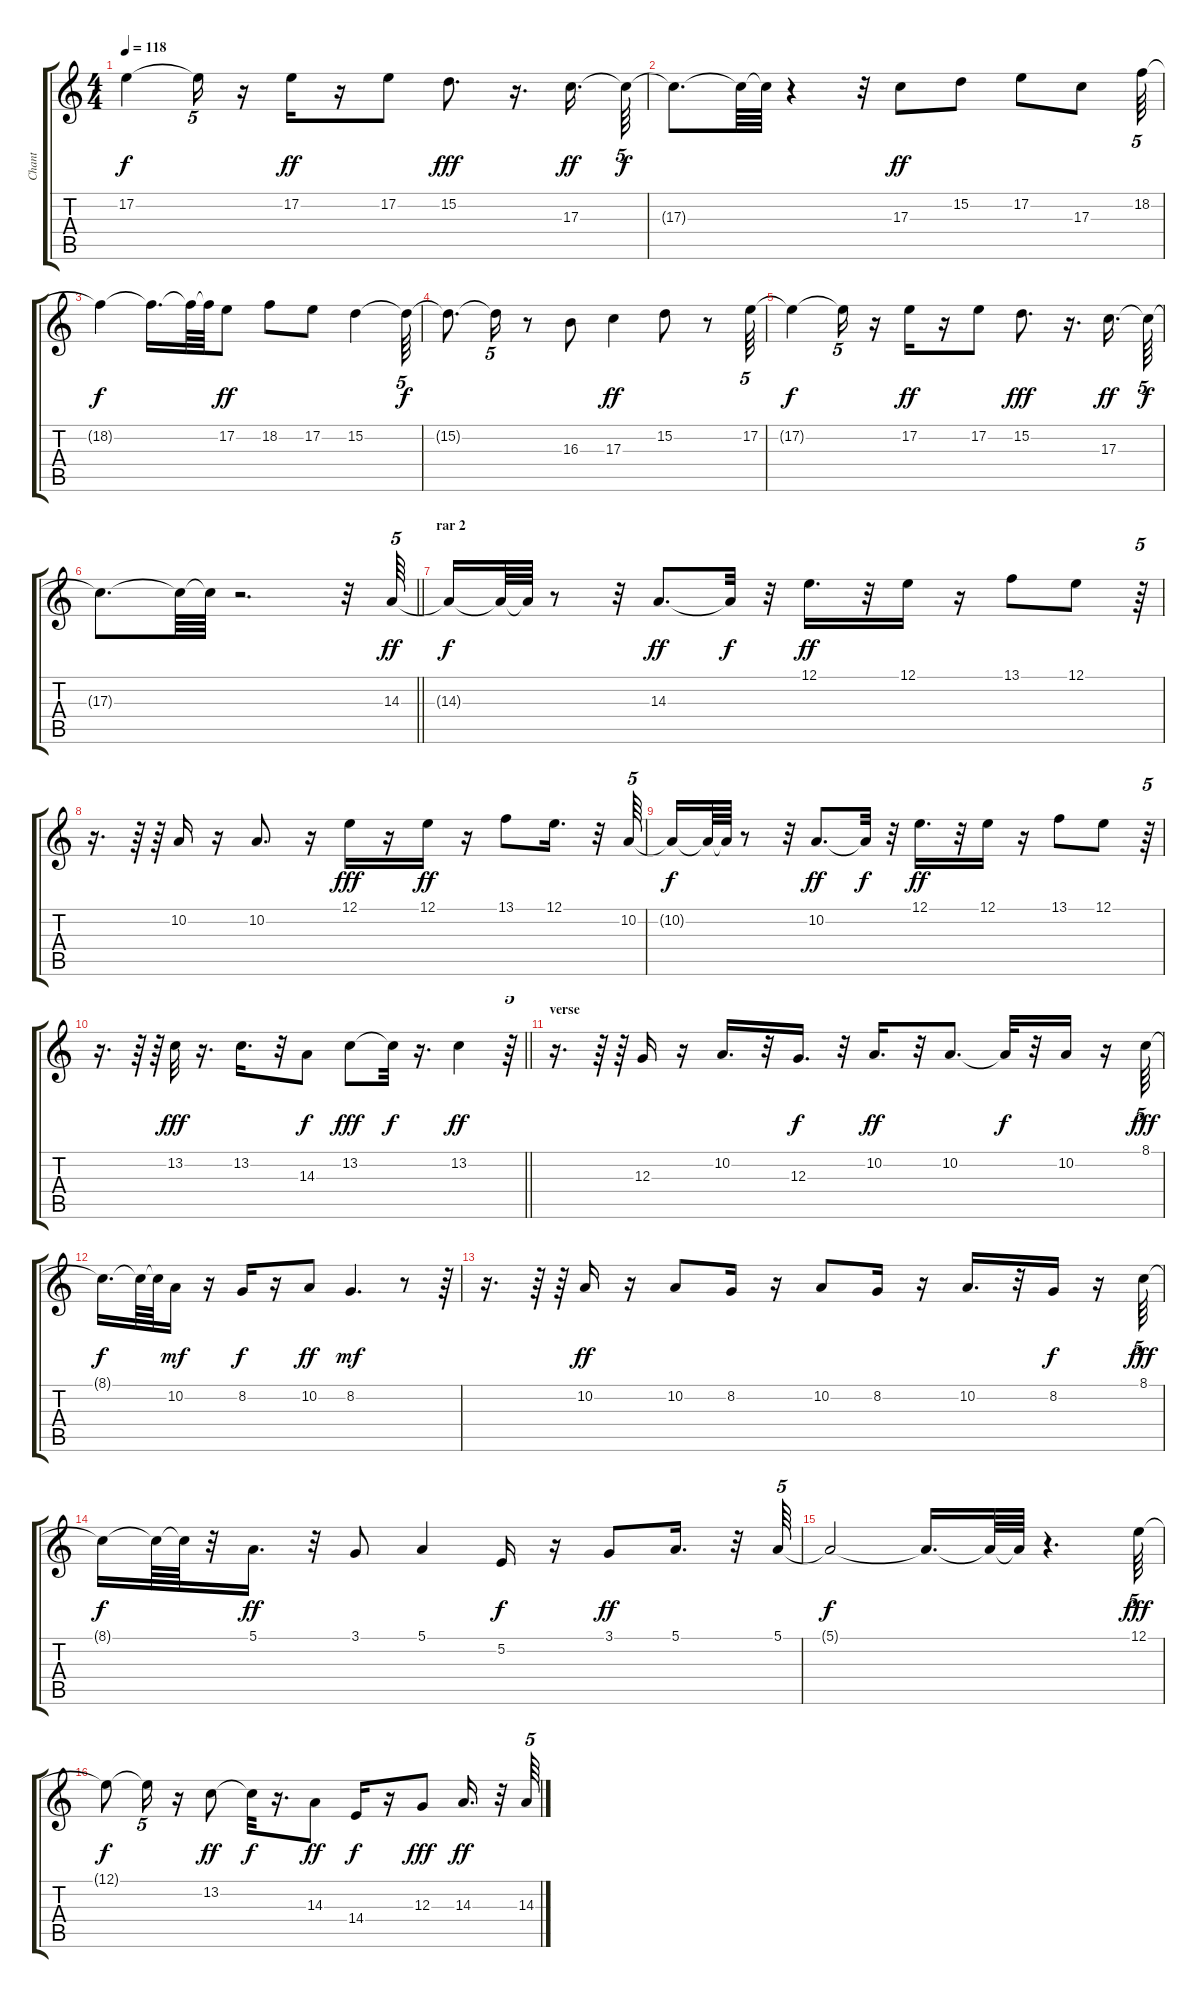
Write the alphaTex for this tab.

\track ("Chant" "Chant") {instrument flute}
\staff {score tabs}
\tuning (E4 B3 G3 D3 A2 E2) {hide}
\ts (4 4)
\tempo 118
\clef g2
\ks c
17.2{t}.4{dy f} 17.2{t}.16{tu (5 4)} r.16 17.2.16{dy ff} r.16 17.2.8 15.2.8{d dy fff} r.16{d} 17.3.16{d dy ff} 17.3{t}.64{tu (5 4) dy f} |
17.3{t}.8{d} 17.3{t}.64 17.3{t}.64 r.4 r.32 17.3.8{dy ff} 15.2.8 17.2.8 17.3.8 18.2.64{tu (5 4)} |
18.2{t}.4{dy f} 18.2{t}.16{d} 18.2{t}.64 18.2{t}.64 17.2.8{dy ff} 18.2.8 17.2.8 15.2.4 15.2{t}.64{tu (5 4) dy f} |
15.2{t}.8{d} 15.2{t}.16{tu (5 4)} r.8 16.3.8 17.3.4{dy ff} 15.2.8 r.8 17.2.64{tu (5 4)} |
17.2{t}.4{dy f} 17.2{t}.16{tu (5 4)} r.16 17.2.16{dy ff} r.16 17.2.8 15.2.8{d dy fff} r.16{d} 17.3.16{d dy ff} 17.3{t}.64{tu (5 4) dy f} |
\barLineRight lightlight
17.3{t}.8{d} 17.3{t}.64 17.3{t}.64 r.2{d} r.32 14.3.64{tu (5 4) dy ff} |
\section ("" "rar 2")
14.3{t}.16{dy f} 14.3{t}.64 14.3{t}.64 r.8 r.32 14.3.8{d dy ff} 14.3{t}.32{dy f} r.32 12.1.16{d dy ff} r.32 12.1.16 r.16 13.1.8 12.1.8 r.64{tu (5 4)} |
r.16{d} r.64 r.64 10.2.16 r.16 10.2.8{d} r.16 12.1.16{dy fff} r.16 12.1.16{dy ff} r.16 13.1.8 12.1.16{d} r.32 10.2.64{tu (5 4)} |
10.2{t}.16{dy f} 10.2{t}.64 10.2{t}.64 r.8 r.32 10.2.8{d dy ff} 10.2{t}.32{dy f} r.32 12.1.16{d dy ff} r.32 12.1.16 r.16 13.1.8 12.1.8 r.64{tu (5 4)} |
\barLineRight lightlight
r.16{d} r.64 r.64 13.2.32{dy fff} r.16{d} 13.2.16{d} r.32 14.3.8{dy f} 13.2.8{dy fff} 13.2{t}.32{dy f} r.16{d} 13.2.4{dy ff} r.64{tu (5 4)} |
\section ("" "verse")
r.16{d} r.64 r.64 12.3.16 r.16 10.2.16{d} r.32 12.3.16{d dy f} r.32 10.2.16{d dy ff} r.32 10.2.8{d} 10.2{t}.32{dy f} r.32 10.2.16 r.16 8.1.64{tu (5 4) dy fff} |
8.1{t}.16{d dy f} 8.1{t}.64 8.1{t}.64 10.2.16{dy mf} r.16 8.2.16{dy f} r.16 10.2.8{dy ff} 8.2.4{d dy mf} r.8 r.64{tu (5 4)} |
r.16{d} r.64 r.64 10.2.16{dy ff} r.16 10.2.8 8.2.16 r.16 10.2.8 8.2.16 r.16 10.2.16{d} r.32 8.2.16{dy f} r.16 8.1.64{tu (5 4) dy fff} |
8.1{t}.16{dy f} 8.1{t}.64 8.1{t}.64 r.32 5.1.16{d dy ff} r.32 3.1.8 5.1.4 5.2.16{dy f} r.16 3.1.8{dy ff} 5.1.16{d} r.32 5.1.64{tu (5 4)} |
5.1{t}.2{dy f} 5.1{t}.16{d} 5.1{t}.64 5.1{t}.64 r.4{d} 12.1.64{tu (5 4) dy fff} |
12.1{t}.8{dy f} 12.1{t}.16{tu (5 4)} r.16 13.2.8{dy ff} 13.2{t}.32{dy f} r.16{d} 14.3.8{dy ff} 14.4.16{dy f} r.16 12.3.8{dy fff} 14.3.16{d dy ff} r.32 14.3.64{tu (5 4)}
